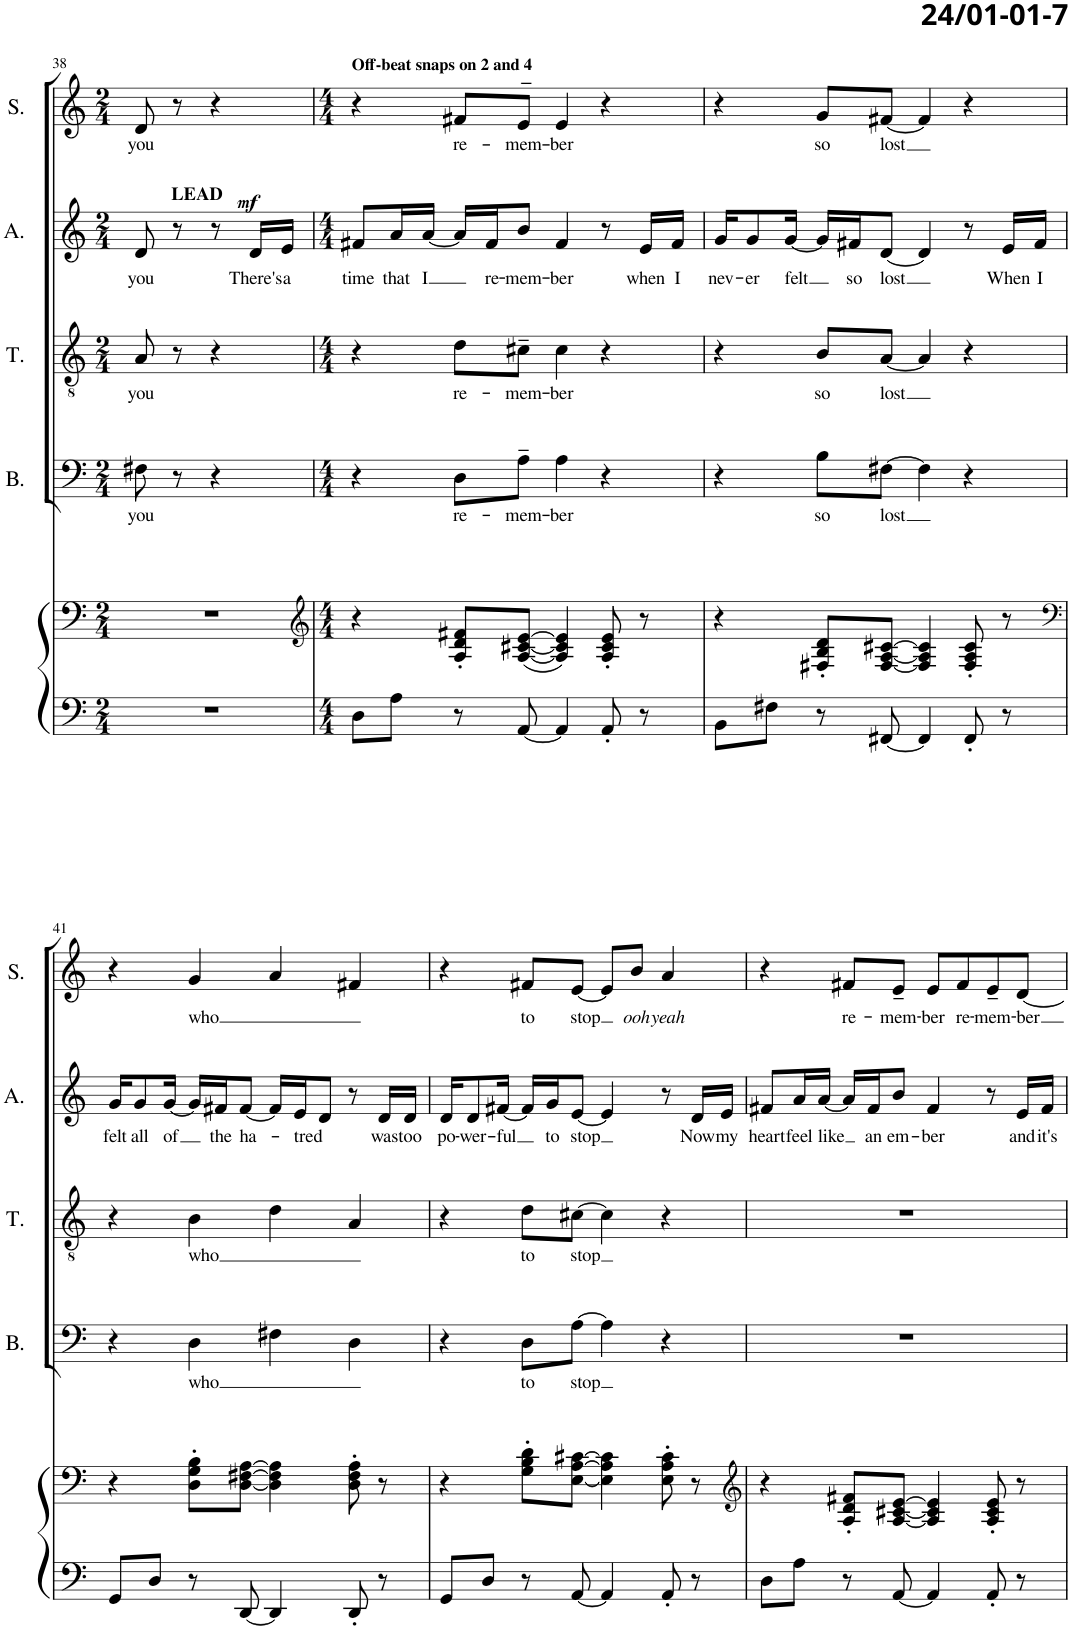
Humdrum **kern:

**kern	**kern	**kern	**text	**kern	**text	**kern	**text	**dynam	**kern	**text
*part5	*part5	*part4	*part4	*part3	*part3	*part2	*part2	*part2	*part1	*part1
*staff6	*staff5	*staff4	*staff4	*staff3	*staff3	*staff2	*staff2	*staff2	*staff1	*staff1
*I"Piano	*	*I"Bas	*	*I"Tenor	*	*I"Alt	*	*	*I"Sopraan	*
*I'Pno	*	*I'B.	*	*I'T.	*	*I'A.	*	*	*I'S.	*
!!LO:PB:g=z
*clefF4	*clefF4	*clefF4	*	*clefGv2	*	*clefG2	*	*	*clefG2	*
*k[]	*k[]	*k[]	*	*k[]	*	*k[]	*	*	*k[]	*
*M2/4	*M2/4	*M2/4	*	*M2/4	*	*M2/4	*	*	*M2/4	*
=38	=38	=38	=38	=38	=38	=38	=38	=38	=38	=38
!	!	!	!LO:LY:b	!	!LO:LY:b	!	!LO:LY:b	!	!	!LO:LY:b
2r	2r	8F#X\	you	8A/	you	8d/	you	.	8d/	you
!	!	!	!	!	!	!LO:TX:a:B:t=LEAD	!	!	!	!
.	.	8r	.	8r	.	8r	.	.	8r	.
.	.	4r	.	4r	.	8r	.	.	4r	.
!	!	!	!	!	!	!	!LO:LY:b	!LO:DY:a	!	!
.	.	.	.	.	.	16d/LL	There's	mf	.	.
!	!	!	!	!	!	!	!LO:LY:b	!	!	!
.	.	.	.	.	.	16e/JJ	a	.	.	.
=39	=39	=39	=39	=39	=39	=39	=39	=39	=39	=39
*	*clefG2	*	*	*	*	*	*	*	*	*
*M4/4	*M4/4	*M4/4	*	*M4/4	*	*M4/4	*	*	*M4/4	*
!	!	!	!	!	!	!	!	!	!LO:TX:a:B:t=Off-beat snaps on 2 and 4	!
!	!	!	!	!	!	!	!LO:LY:b	!	!	!
8D\L	4r	4r	.	4r	.	8f#X/L	time	.	4r	.
!	!	!	!	!	!	!	!LO:LY:b	!	!	!
8A\J	.	.	.	.	.	16a/L	that	.	.	.
!	!	!	!	!	!	!	!LO:LY:b	!	!	!
.	.	.	.	.	.	[16a/JJ	I	.	.	.
!	!	!	!LO:LY:b	!	!LO:LY:b	!	!	!	!	!LO:LY:b
8r	8A/' 8d/' 8f#X/'L	8D\L	re-	8d\L	re-	16a/LL]	.	.	8f#X/L	re-
!	!	!	!	!	!	!	!LO:LY:b	!	!	!
.	.	.	.	.	.	16f#/J	re-	.	.	.
!	!	!	!LO:LY:b	!	!LO:LY:b	!	!LO:LY:b	!	!	!LO:LY:b
[<8AA/	([8A/ [8c#X/ [8e/J	8A~\J	-mem-	8c#X~\J	-mem-	8b/J	-mem-	.	8e~>/J	-mem-
!	!	!	!LO:LY:b	!	!LO:LY:b	!	!LO:LY:b	!	!	!LO:LY:b
4AA/]	4A/] 4c#/] 4e/])	4A\	-ber	4c#\	-ber	4f#/	-ber	.	4e/	-ber
8AA'/	8A/' 8c#/' 8e/'	4r	.	4r	.	8r	.	.	4r	.
!	!	!	!	!	!	!	!LO:LY:b	!	!	!
8r	8r	.	.	.	.	16e/LL	when	.	.	.
!	!	!	!	!	!	!	!LO:LY:b	!	!	!
.	.	.	.	.	.	16f#/JJ	I	.	.	.
=40	=40	=40	=40	=40	=40	=40	=40	=40	=40	=40
!	!	!	!	!	!	!	!LO:LY:b	!	!	!
8BB\L	4r	4r	.	4r	.	16g/KL	nev-	.	4r	.
!	!	!	!	!	!	!	!LO:LY:b	!	!	!
.	.	.	.	.	.	8g/	-er	.	.	.
8F#X\J	.	.	.	.	.	.	.	.	.	.
!	!	!	!	!	!	!	!LO:LY:b	!	!	!
.	.	.	.	.	.	[16g/Jk	felt	.	.	.
!	!	!	!LO:LY:b	!	!LO:LY:b	!	!	!	!	!LO:LY:b
8r	8F#X/' 8B/' 8d/'L	8B\L	so	8B/L	so	16g/LL]	.	.	8g/L	so
!	!	!	!	!	!	!	!LO:LY:b	!	!	!
.	.	.	.	.	.	16f#X/J	so	.	.	.
!	!	!	!LO:LY:b	!	!LO:LY:b	!	!LO:LY:b	!	!	!LO:LY:b
[<8FF#X/	[8F#/ [8A/ [8c#X/J	[8F#X\J	lost	[8A/J	lost	[8d/J	lost	.	[8f#X/J	lost
4FF#/]	4F#/] 4A/] 4c#/]	4F#\]	.	4A/]	.	4d/]	.	.	4f#/]	.
8FF#'/	8F#/' 8A/' 8c#/'	4r	.	4r	.	8r	.	.	4r	.
!	!	!	!	!	!	!	!LO:LY:b	!	!	!
8r	8r	.	.	.	.	16e/LL	When	.	.	.
!	!	!	!	!	!	!	!LO:LY:b	!	!	!
.	.	.	.	.	.	16f#/JJ	I	.	.	.
!!LO:LB:g=z
=41	=41	=41	=41	=41	=41	=41	=41	=41	=41	=41
*	*clefF4	*	*	*	*	*	*	*	*	*
!	!	!	!	!	!	!	!LO:LY:b	!	!	!
8GG/L	4r	4r	.	4r	.	16g/KL	felt	.	4r	.
!	!	!	!	!	!	!	!LO:LY:b	!	!	!
.	.	.	.	.	.	8g/	all	.	.	.
8D/J	.	.	.	.	.	.	.	.	.	.
!	!	!	!	!	!	!	!LO:LY:b	!	!	!
.	.	.	.	.	.	[16g/Jk	of	.	.	.
!	!	!	!LO:LY:b	!	!LO:LY:b	!	!	!	!	!LO:LY:b
8r	8D\' 8G\' 8B\'L	4D\	who	4B\	who	16g/LL]	.	.	4g/	who
!	!	!	!	!	!	!	!LO:LY:b	!	!	!
.	.	.	.	.	.	16f#X/J	the	.	.	.
!	!	!	!	!	!	!	!LO:LY:b	!	!	!
[<8DD/	[8D\ [8F#X\ [8A\J	.	.	.	.	[8f#/J	ha-	.	.	.
4DD/]	4D\] 4F#\] 4A\]	4F#X\	.	4d\	.	16f#/LL]	.	.	4a/	.
!	!	!	!	!	!	!	!LO:LY:b	!	!	!
.	.	.	.	.	.	16e/J	-tred	.	.	.
.	.	.	.	.	.	8d/J	.	.	.	.
8DD'/	8D\' 8F#\' 8A\'	4D\	.	4A/	.	8r	.	.	4f#X/	.
!	!	!	!	!	!	!	!LO:LY:b	!	!	!
8r	8r	.	.	.	.	16d/LL	was	.	.	.
!	!	!	!	!	!	!	!LO:LY:b	!	!	!
.	.	.	.	.	.	16d/JJ	too	.	.	.
=42	=42	=42	=42	=42	=42	=42	=42	=42	=42	=42
!	!	!	!	!	!	!	!LO:LY:b	!	!	!
8GG/L	4r	4r	.	4r	.	16d/KL	po-	.	4r	.
!	!	!	!	!	!	!	!LO:LY:b	!	!	!
.	.	.	.	.	.	8d/	-wer-	.	.	.
8D/J	.	.	.	.	.	.	.	.	.	.
!	!	!	!	!	!	!	!LO:LY:b	!	!	!
.	.	.	.	.	.	[16f#X/Jk	-ful	.	.	.
!	!	!	!LO:LY:b	!	!LO:LY:b	!	!	!	!	!LO:LY:b
8r	8G\' 8B\' 8d\'L	8D\L	to	8d\L	to	16f#/LL]	.	.	8f#X/L	to
!	!	!	!	!	!	!	!LO:LY:b	!	!	!
.	.	.	.	.	.	16g/J	to	.	.	.
!	!	!	!LO:LY:b	!	!LO:LY:b	!	!LO:LY:b	!	!	!LO:LY:b
[<8AA/	[8E\ [8A\ [8c#X\J	[8A\J	stop	[8c#X\J	stop	[8e/J	stop	.	[8e/J	stop
4AA/]	4E\] 4A\] 4c#\]	4A\]	.	4c#\]	.	4e/]	.	.	8e/L]	.
!	!	!	!	!	!	!	!	!	!	!LO:LY:b
.	.	.	.	.	.	.	.	.	8b/J	ooh
!	!	!	!	!	!	!	!	!	!	!LO:LY:b
8AA'/	8E\' 8A\' 8c#\'	4r	.	4r	.	8r	.	.	4a/	yeah
!	!	!	!	!	!	!	!LO:LY:b	!	!	!
8r	8r	.	.	.	.	16d/LL	Now	.	.	.
!	!	!	!	!	!	!	!LO:LY:b	!	!	!
.	.	.	.	.	.	16e/JJ	my	.	.	.
=43	=43	=43	=43	=43	=43	=43	=43	=43	=43	=43
*	*clefG2	*	*	*	*	*	*	*	*	*
!	!	!	!	!	!	!	!LO:LY:b	!	!	!
8D\L	4r	1r	.	1r	.	8f#X/L	heart	.	4r	.
!	!	!	!	!	!	!	!LO:LY:b	!	!	!
8A\J	.	.	.	.	.	16a/L	feel	.	.	.
!	!	!	!	!	!	!	!LO:LY:b	!	!	!
.	.	.	.	.	.	[16a/JJ	like	.	.	.
!	!	!	!	!	!	!	!	!	!	!LO:LY:b
8r	8A/' 8d/' 8f#X/'L	.	.	.	.	16a/LL]	.	.	8f#X/L	re-
!	!	!	!	!	!	!	!LO:LY:b	!	!	!
.	.	.	.	.	.	16f#/J	an	.	.	.
!	!	!	!	!	!	!	!LO:LY:b	!	!	!LO:LY:b
[8AA/	[8A/ [8c#X/ [8e/J	.	.	.	.	8b/J	em-	.	8e~/J	-mem-
!	!	!	!	!	!	!	!LO:LY:b	!	!	!LO:LY:b
4AA/]	4A/] 4c#/] 4e/]	.	.	.	.	4f#/	-ber	.	8e/L	-ber
!	!	!	!	!	!	!	!	!	!	!LO:LY:b
.	.	.	.	.	.	.	.	.	8f#/	re-
!	!	!	!	!	!	!	!	!	!	!LO:LY:b
8AA'/	8A/' 8c#/' 8e/'	.	.	.	.	8r	.	.	8e~/	-mem-
!	!	!	!	!	!	!	!LO:LY:b	!	!	!LO:LY:b
8r	8r	.	.	.	.	16e/LL	and	.	[8d/J	-ber
!	!	!	!	!	!	!	!LO:LY:b	!	!	!
.	.	.	.	.	.	16f#/JJ	it's	.	.	.
=	=	=	=	=	=	=	=	=	=	=
*-	*-	*-	*-	*-	*-	*-	*-	*-	*-	*-
